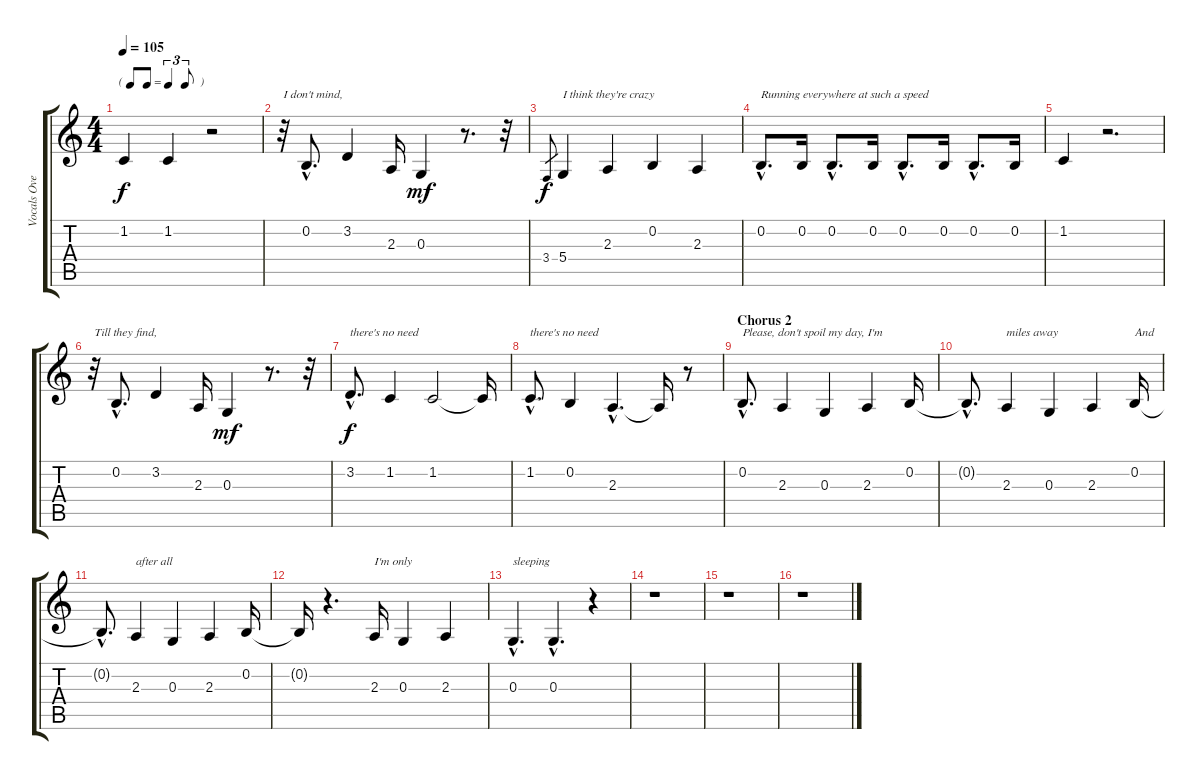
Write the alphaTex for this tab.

\track ("Vocals Overdubs" "Vocals Ove") {instrument clarinet}
\staff {score tabs}
\tuning (E4 B3 G3 D3 A2 E2) {hide}
\ts (4 4)
\tf triplet8th
\tempo 105
\clef g2
\ks c
1.2.4{dy f} 1.2.4 r.2 |
r.32{txt "I don't mind,"} 0.2{hac}.8{d} 3.2.4 2.3.16 0.3.4{dy mf} r.8{d} r.32 |
3.4.8{gr dy f} 5.4.4{txt "I think they're crazy"} 2.3.4 0.2.4 2.3.4 |
0.2{hac}.8{d txt "Running everywhere at such a speed"} 0.2.16 0.2{hac}.8{d} 0.2.16 0.2{hac}.8{d} 0.2.16 0.2{hac}.8{d} 0.2.16 |
1.2.4 r.2{d} |
r.32{txt "Till they find,"} 0.2{hac}.8{d} 3.2.4 2.3.16 0.3.4{dy mf} r.8{d} r.32 |
3.2{hac}.8{d txt "there's no need" dy f} 1.2.4 1.2.2 1.2{t}.16 |
1.2{hac}.8{d txt "there's no need"} 0.2.4 2.3{hac}.4{d} 2.3{t}.16 r.8 |
\section ("" "Chorus 2")
0.2{hac}.8{d txt "Please, don't spoil my day, I'm"} 2.3.4 0.3.4 2.3.4 0.2.16 |
0.2{hac t}.8{d} 2.3.4{txt "miles away"} 0.3.4 2.3.4 0.2.16{txt "And"} |
0.2{hac t}.8{d} 2.3.4{txt "after all"} 0.3.4 2.3.4 0.2.16 |
0.2{t}.16 r.4{d} 2.3.16{txt "I'm only"} 0.3.4 2.3.4 |
0.3{hac}.4{d txt "sleeping"} 0.3{hac}.4{d} r.4 |
r.1 |
r.1 |
r.1
